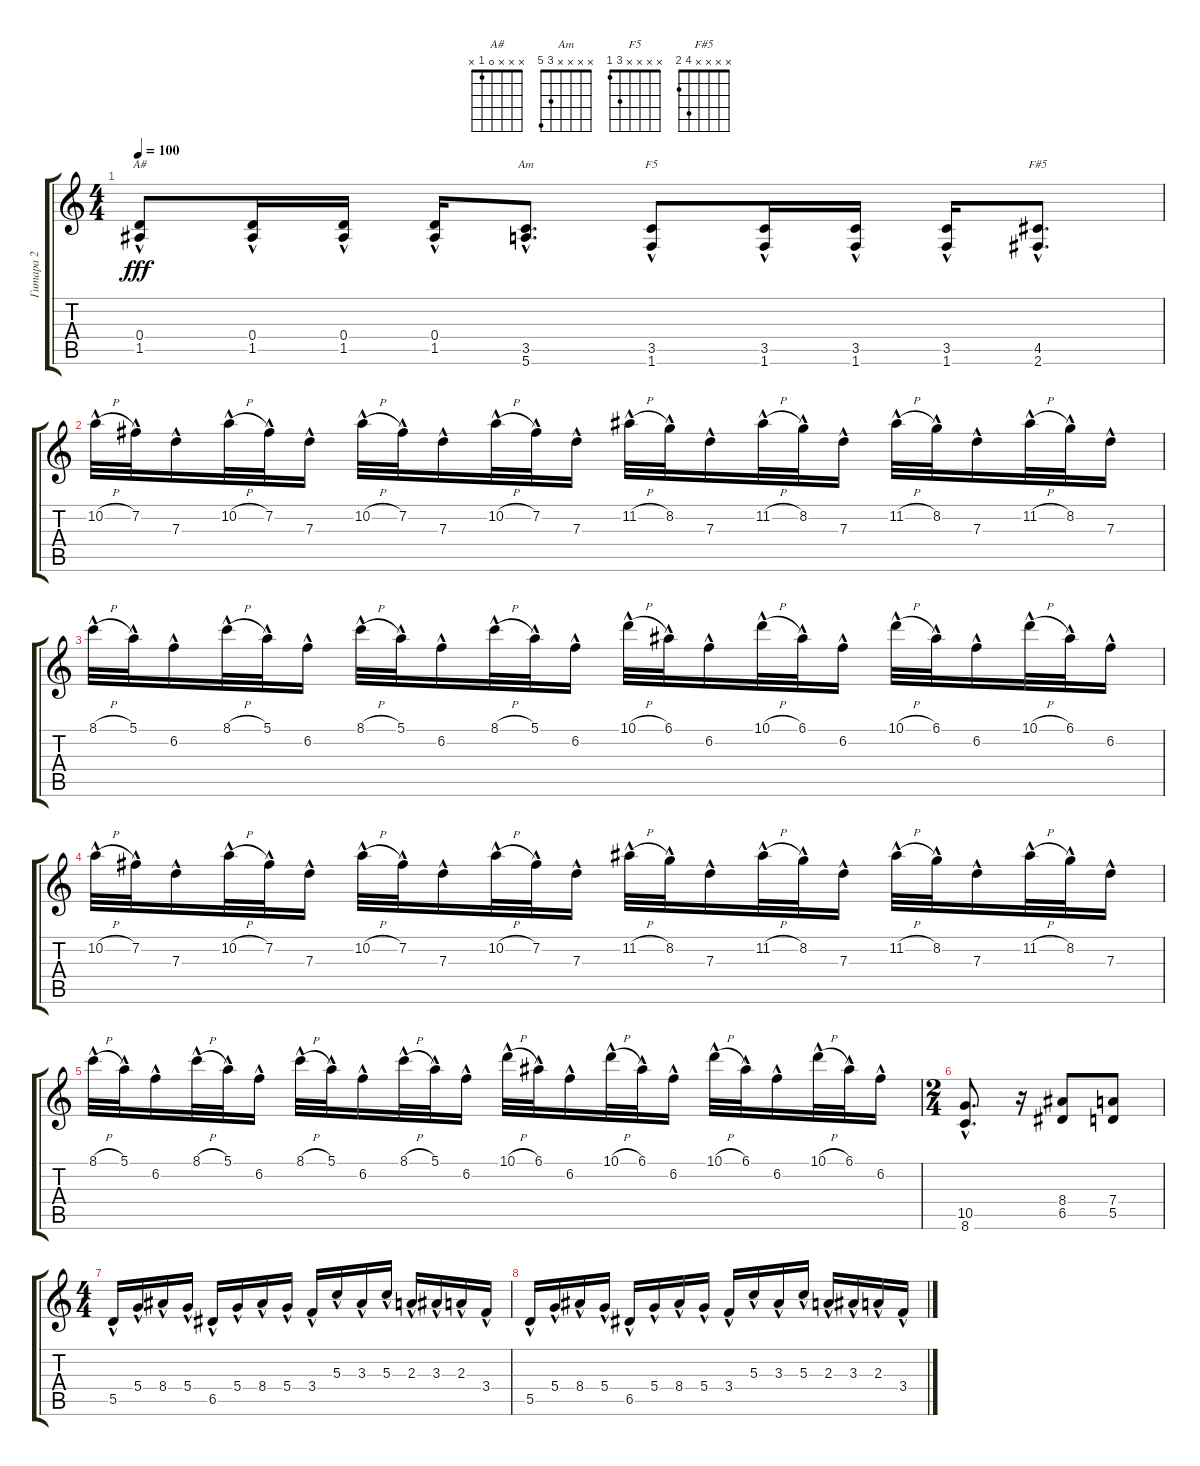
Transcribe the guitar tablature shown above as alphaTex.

\track ("Гитара 2" "Гитара 2") {instrument distortionguitar}
\staff {score tabs}
\tuning (E4 B3 G3 D3 A2 E2) {hide}
\chord ("A#" x x x 0 1 x)
\chord ("Am" x x x x 3 5)
\chord ("F5" x x x x 3 1)
\chord ("F#5" x x x x 4 2)
\ts (4 4)
\tempo 100
\clef g2
\ks c
(0.4{hac} 1.5{hac}).8{ch "A#" dy fff} (0.4{hac} 1.5{hac}).16 (0.4{hac} 1.5{hac}).16 (0.4{hac} 1.5{hac}).16 (3.5{hac} 5.6{hac}).8{d ch "Am"} (3.5{hac} 1.6{hac}).8{ch "F5"} (3.5{hac} 1.6{hac}).16 (3.5{hac} 1.6{hac}).16 (3.5{hac} 1.6{hac}).16 (4.5{hac} 2.6{hac}).8{d ch "F#5"} |
10.2{h hac}.32 7.2{hac}.32 7.3{hac}.16 10.2{h hac}.32 7.2{hac}.32 7.3{hac}.16 10.2{h hac}.32 7.2{hac}.32 7.3{hac}.16 10.2{h hac}.32 7.2{hac}.32 7.3{hac}.16 11.2{h hac}.32 8.2{hac}.32 7.3{hac}.16 11.2{h hac}.32 8.2{hac}.32 7.3{hac}.16 11.2{h hac}.32 8.2{hac}.32 7.3{hac}.16 11.2{h hac}.32 8.2{hac}.32 7.3{hac}.16 |
8.1{h hac}.32 5.1{hac}.32 6.2{hac}.16 8.1{h hac}.32 5.1{hac}.32 6.2{hac}.16 8.1{h hac}.32 5.1{hac}.32 6.2{hac}.16 8.1{h hac}.32 5.1{hac}.32 6.2{hac}.16 10.1{h hac}.32 6.1{hac}.32 6.2{hac}.16 10.1{h hac}.32 6.1{hac}.32 6.2{hac}.16 10.1{h hac}.32 6.1{hac}.32 6.2{hac}.16 10.1{h hac}.32 6.1{hac}.32 6.2{hac}.16 |
10.2{h hac}.32 7.2{hac}.32 7.3{hac}.16 10.2{h hac}.32 7.2{hac}.32 7.3{hac}.16 10.2{h hac}.32 7.2{hac}.32 7.3{hac}.16 10.2{h hac}.32 7.2{hac}.32 7.3{hac}.16 11.2{h hac}.32 8.2{hac}.32 7.3{hac}.16 11.2{h hac}.32 8.2{hac}.32 7.3{hac}.16 11.2{h hac}.32 8.2{hac}.32 7.3{hac}.16 11.2{h hac}.32 8.2{hac}.32 7.3{hac}.16 |
8.1{h hac}.32 5.1{hac}.32 6.2{hac}.16 8.1{h hac}.32 5.1{hac}.32 6.2{hac}.16 8.1{h hac}.32 5.1{hac}.32 6.2{hac}.16 8.1{h hac}.32 5.1{hac}.32 6.2{hac}.16 10.1{h hac}.32 6.1{hac}.32 6.2{hac}.16 10.1{h hac}.32 6.1{hac}.32 6.2{hac}.16 10.1{h hac}.32 6.1{hac}.32 6.2{hac}.16 10.1{h hac}.32 6.1{hac}.32 6.2{hac}.16 |
\ts (2 4)
(10.5{hac} 8.6).8{d} r.16 (8.4 6.5).8 (7.4 5.5).8 |
\ts (4 4)
5.5{hac}.16 5.4{hac}.16 8.4{hac}.16 5.4{hac}.16 6.5{hac}.16 5.4{hac}.16 8.4{hac}.16 5.4{hac}.16 3.4{hac}.16 5.3{hac}.16 3.3{hac}.16 5.3{hac}.16 2.3{hac}.16 3.3{hac}.16 2.3{hac}.16 3.4{hac}.16 |
5.5{hac}.16 5.4{hac}.16 8.4{hac}.16 5.4{hac}.16 6.5{hac}.16 5.4{hac}.16 8.4{hac}.16 5.4{hac}.16 3.4{hac}.16 5.3{hac}.16 3.3{hac}.16 5.3{hac}.16 2.3{hac}.16 3.3{hac}.16 2.3{hac}.16 3.4{hac}.16
